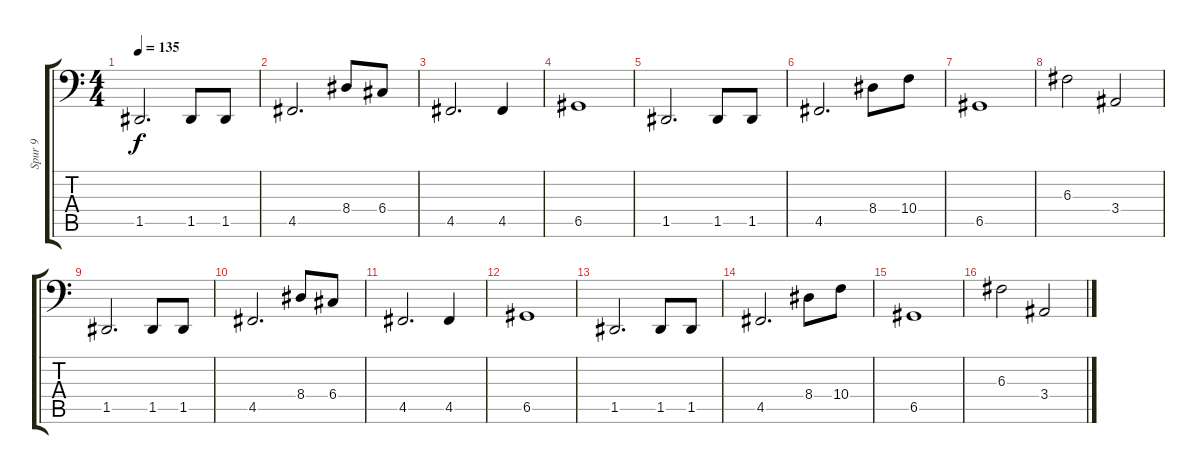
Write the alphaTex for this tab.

\track ("Spur 9" "Spur 9") {instrument electricbasspick}
\staff {score tabs}
\tuning (Bb2 F2 C2 G1 D1 A0) {hide}
\ts (4 4)
\tempo 135
\clef f4
\ks c
1.5.2{d dy f instrument electricbasspick} 1.5.8 1.5.8 |
4.5.2{d} 8.4.8 6.4.8 |
4.5.2{d} 4.5.4 |
6.5.1 |
1.5.2{d} 1.5.8 1.5.8 |
4.5.2{d} 8.4.8 10.4.8 |
6.5.1 |
6.3.2 3.4.2 |
1.5.2{d} 1.5.8 1.5.8 |
4.5.2{d} 8.4.8 6.4.8 |
4.5.2{d} 4.5.4 |
6.5.1 |
1.5.2{d} 1.5.8 1.5.8 |
4.5.2{d} 8.4.8 10.4.8 |
6.5.1 |
6.3.2 3.4.2
